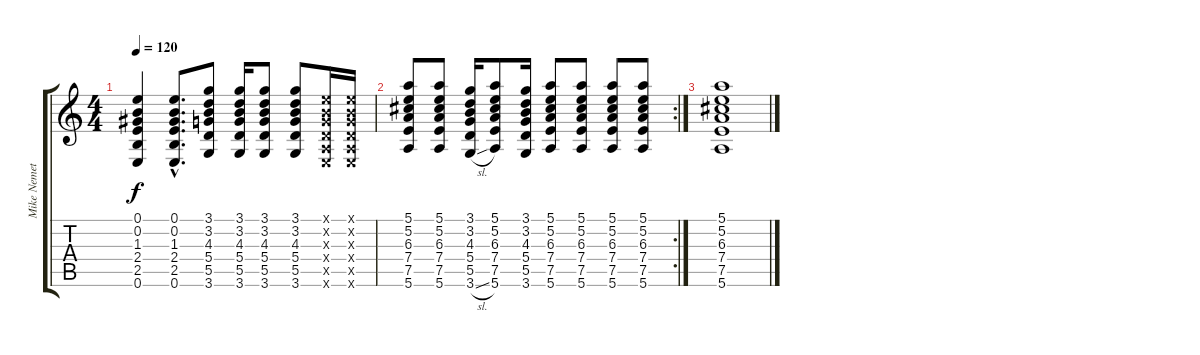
\track ("Mike Nemeth" "Mike Nemet") {instrument distortionguitar}
\staff {score tabs}
\tuning (E4 B3 G3 D3 A2 E2) {hide}
\ts (4 4)
\tempo 120
\clef g2
\ks c
(0.1 0.2 1.3 2.4 2.5 0.6).4{dy f} (0.1{hac} 0.2{hac} 1.3{hac} 2.4{hac} 2.5{hac} 0.6{hac}).8{d} (3.1 3.2 4.3 5.4 5.5 3.6).8 (3.1 3.2 4.3 5.4 5.5 3.6).16 (3.1 3.2 4.3 5.4 5.5 3.6).8 (3.1 3.2 4.3 5.4 5.5 3.6).8 (0.1{x} 0.2{x} 0.3{x} 0.4{x} 0.5{x} 0.6{x}).16 (0.1{x} 0.2{x} 0.3{x} 0.4{x} 0.5{x} 0.6{x}).16 |
\rc 2
(5.1 5.2 6.3 7.4 7.5 5.6).8 (5.1 5.2 6.3 7.4 7.5 5.6).8 (3.1 3.2 4.3 5.4 5.5 3.6{sl}).16 (5.1 5.2 6.3 7.4 7.5 5.6).8 (3.1 3.2 4.3 5.4 5.5 3.6).16 (5.1 5.2 6.3 7.4 7.5 5.6).8 (5.1 5.2 6.3 7.4 7.5 5.6).8 (5.1 5.2 6.3 7.4 7.5 5.6).8 (5.1 5.2 6.3 7.4 7.5 5.6).8 |
(5.1 5.2 6.3 7.4 7.5 5.6).1
